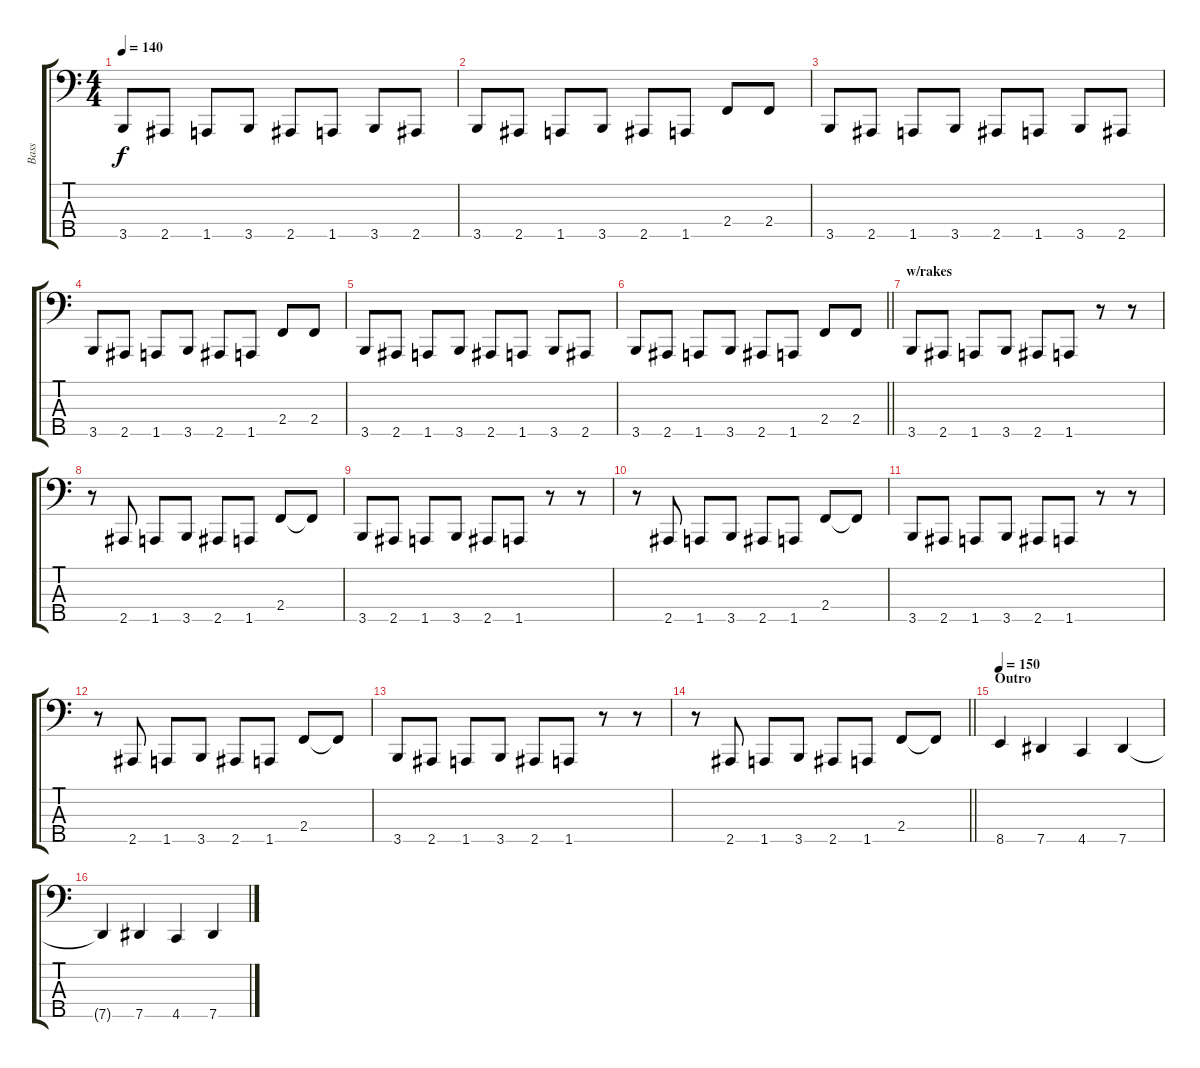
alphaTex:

\track ("Bass" "Bass") {instrument electricbasspick}
\staff {score tabs}
\tuning (Gb2 Db2 Ab1 Eb1 Ab0) {hide}
\ts (4 4)
\tempo 140
\clef f4
\ks c
3.5.8{dy f} 2.5.8 1.5.8 3.5.8 2.5.8 1.5.8 3.5.8 2.5.8 |
3.5.8 2.5.8 1.5.8 3.5.8 2.5.8 1.5.8 2.4.8 2.4.8 |
3.5.8 2.5.8 1.5.8 3.5.8 2.5.8 1.5.8 3.5.8 2.5.8 |
3.5.8 2.5.8 1.5.8 3.5.8 2.5.8 1.5.8 2.4.8 2.4.8 |
3.5.8 2.5.8 1.5.8 3.5.8 2.5.8 1.5.8 3.5.8 2.5.8 |
\barLineRight lightlight
3.5.8 2.5.8 1.5.8 3.5.8 2.5.8 1.5.8 2.4.8 2.4.8 |
\section ("" "w/rakes")
3.5.8 2.5.8 1.5.8 3.5.8 2.5.8 1.5.8 r.8 r.8 |
r.8 2.5.8 1.5.8 3.5.8 2.5.8 1.5.8 2.4.8 2.4{t}.8 |
3.5.8 2.5.8 1.5.8 3.5.8 2.5.8 1.5.8 r.8 r.8 |
r.8 2.5.8 1.5.8 3.5.8 2.5.8 1.5.8 2.4.8 2.4{t}.8 |
3.5.8 2.5.8 1.5.8 3.5.8 2.5.8 1.5.8 r.8 r.8 |
r.8 2.5.8 1.5.8 3.5.8 2.5.8 1.5.8 2.4.8 2.4{t}.8 |
3.5.8 2.5.8 1.5.8 3.5.8 2.5.8 1.5.8 r.8 r.8 |
\barLineRight lightlight
r.8 2.5.8 1.5.8 3.5.8 2.5.8 1.5.8 2.4.8 2.4{t}.8 |
\section ("" "Outro")
\tempo 150
8.5.4 7.5.4 4.5.4 7.5.4 |
7.5{t}.4 7.5.4 4.5.4 7.5.4
